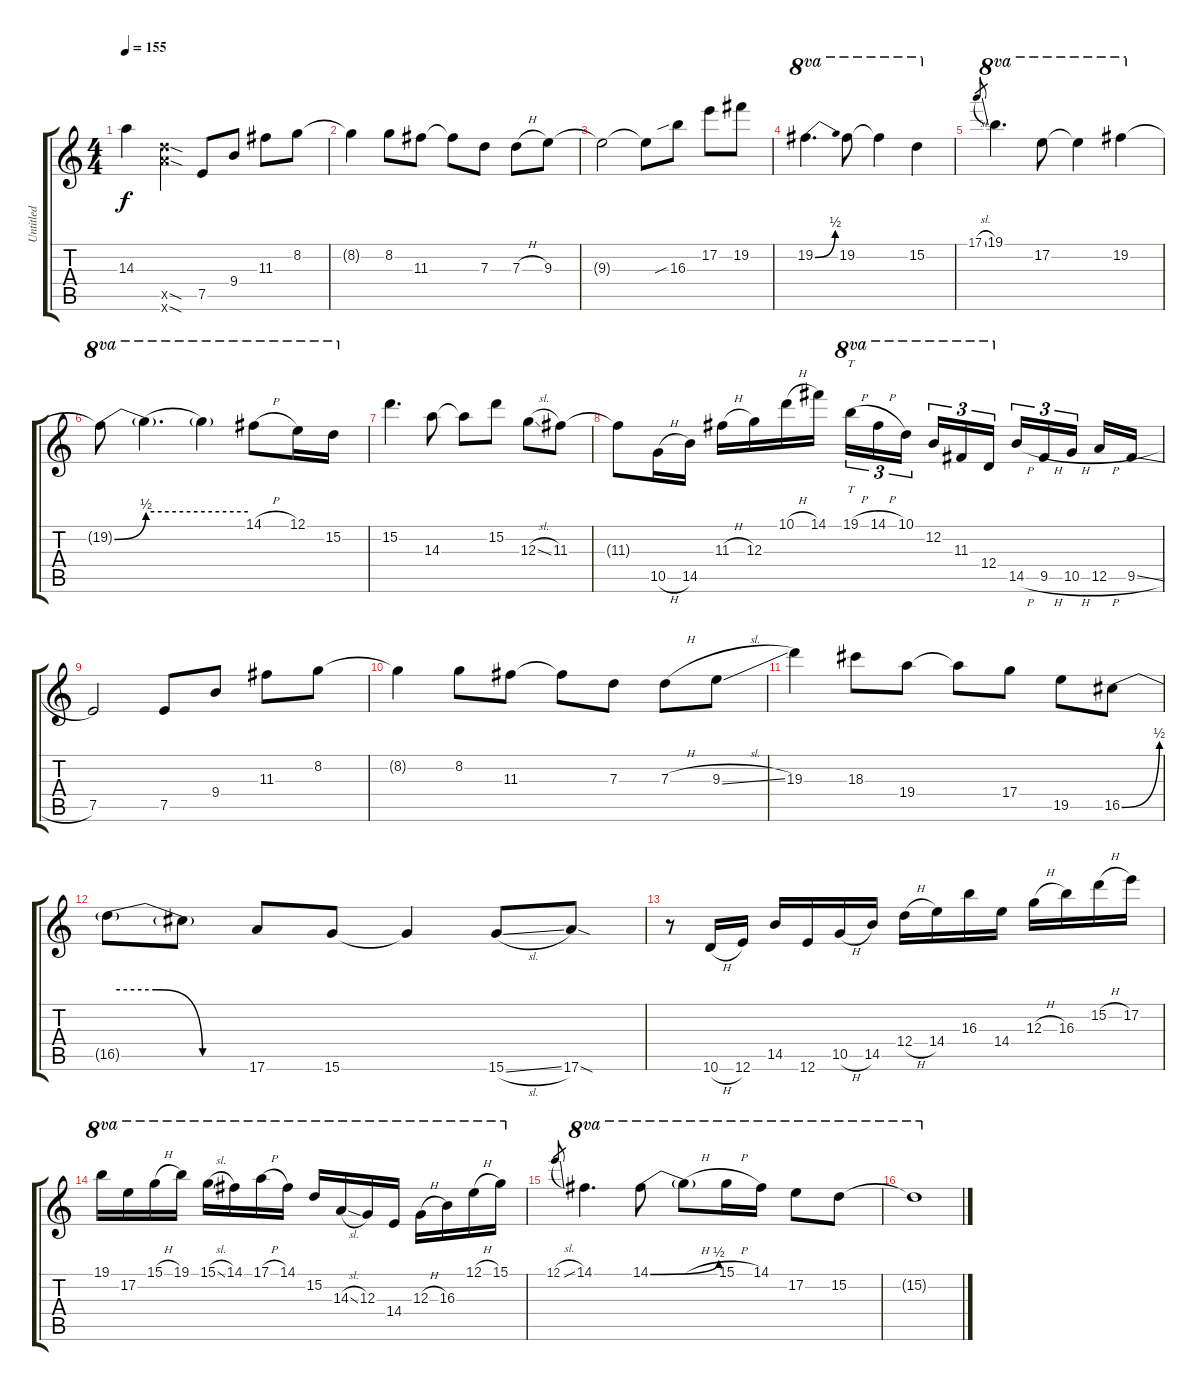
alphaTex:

\track ("Untitled" "Untitled") {instrument overdrivenguitar}
\staff {score tabs}
\tuning (E4 B3 G3 D3 A2 E2) {hide}
\ts (4 4)
\tempo 155
\clef g2
\ks c
14.3{t}.4{dy f} (17.5{sod x} 17.6{sod x}).4 7.5.8 9.4.8 11.3.8 8.2.8 |
8.2{t}.4 8.2.8 11.3.8 11.3{t}.8 7.3.8 7.3{h}.8 9.3.8 |
9.3{t}.2 9.3{t}.8 16.3{sib}.8 17.2.8 19.2.8 |
19.2{be (bend 0 0 60 2)}.4{d ot 8va} 19.2.8{ot 8va} 19.2{t}.4{ot 8va} 15.2.4{ot 8va} |
17.1{sl}.8{gr} 19.1.4{d ot 8va} 17.2.8{ot 8va} 17.2{t}.4{ot 8va} 19.2.4{ot 8va} |
19.2{be (bend 0 0 60 2) t}.8{ot 8va} 19.2{be (hold 0 2 60 2) t}.4{d ot 8va} 19.2{t}.4{ot 8va} 14.1{h}.8{ot 8va} 12.1.16{ot 8va} 15.2.16{ot 8va} |
15.2.4{d} 14.3.8 14.3{t}.8 15.2.8 12.3{sl}.8 11.3.8 |
11.3{t}.8 10.5{h}.16 14.5.16 11.3{h}.16 12.3.16 10.1{h}.16 14.1.16 19.1{h}.16{tt tu (3 2) ot 8va} 14.1{h}.16{tu (3 2) ot 8va} 10.1.16{tu (3 2) ot 8va beam splitsecondary} 12.2.16{tu (3 2) ot 8va} 11.3.16{tu (3 2) ot 8va} 12.4.16{tu (3 2) ot 8va} 14.5{h}.16{tu (3 2)} 9.5{h}.16{tu (3 2)} 10.5{h}.16{tu (3 2) beam splitsecondary} 12.5{h}.16 9.5{sl}.16 |
7.5.2 7.5.8 9.4.8 11.3.8 8.2.8 |
8.2{t}.4 8.2.8 11.3.8 11.3{t}.8 7.3.8 7.3{h}.8 9.3{sl}.8 |
19.3.4 18.3.8 19.4.8 19.4{t}.8 17.4.8 19.5.8 16.5{be (bend 0 0 60 2)}.8 |
16.5{be (custom 0 2 20 2 40 0 60 0) t}.8 16.5{t}.8 17.6.8 15.6.8 15.6{t}.4 15.6{sl}.8 17.6{sod}.8 |
r.8 10.6{h}.16 12.6.16 14.5.16 12.6.16 10.5{h}.16 14.5.16 12.4{h}.16 14.4.16 16.3.16 14.4.16 12.3{h}.16 16.3.16 15.2{h}.16 17.2.16 |
19.1.16{ot 8va} 17.2.16{ot 8va} 15.1{h}.16{ot 8va} 19.1.16{ot 8va} 15.1{sl}.16{ot 8va} 14.1.16{ot 8va} 17.1{h}.16{ot 8va} 14.1.16{ot 8va} 15.2.16{ot 8va} 14.3{sl}.16{ot 8va} 12.3.16{ot 8va} 14.4.16{ot 8va} 12.3{h}.16{ot 8va} 16.3.16{ot 8va} 12.1{h}.16{ot 8va} 15.1.16{ot 8va} |
12.1{sl}.8{gr} 14.1.4{d ot 8va} 14.1{be (bend 0 0 60 2)}.8{ot 8va} 14.1{h t}.8{ot 8va} 15.1{h}.16{ot 8va} 14.1.16{ot 8va} 17.2.8{ot 8va} 15.2.8{ot 8va} |
15.2{t}.1{ot 8va}
